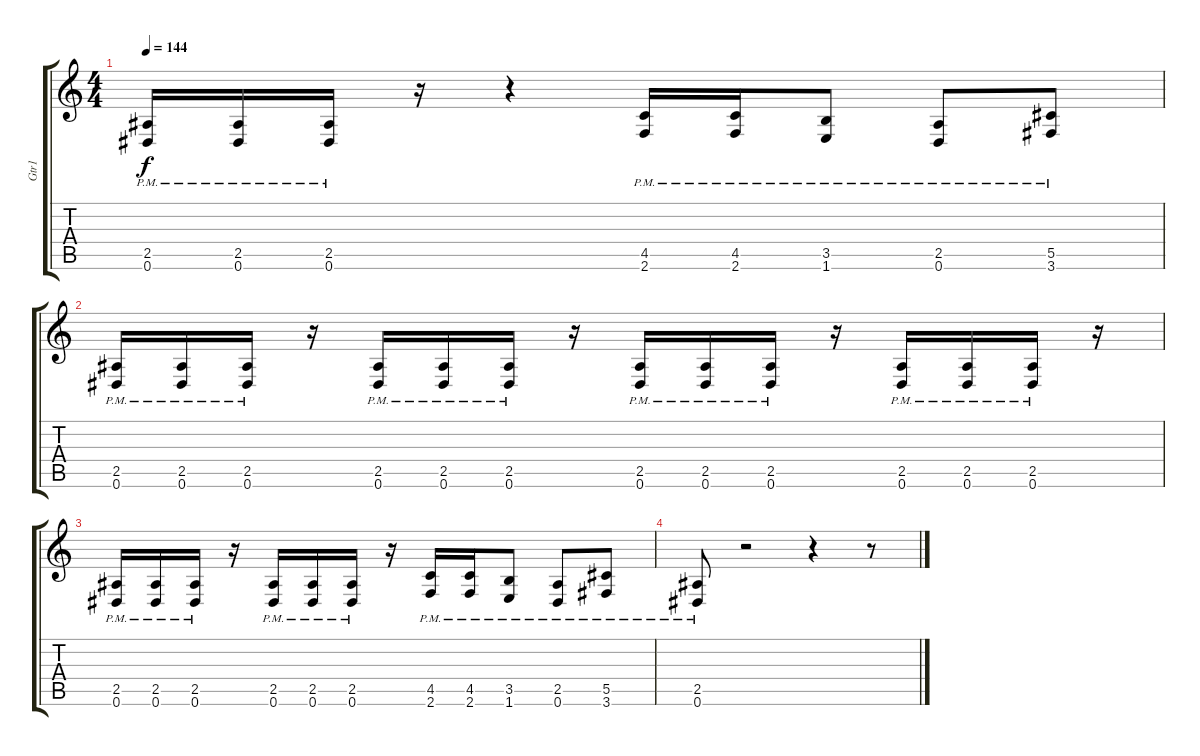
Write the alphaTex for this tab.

\track ("Gtr1" "Gtr1") {instrument distortionguitar}
\staff {score tabs}
\tuning (Eb4 Bb3 Gb3 Db3 Ab2 Eb2) {hide}
\ts (4 4)
\tempo 144
\clef g2
\ks c
(2.5{pm} 0.6{pm}).16{dy f} (2.5{pm} 0.6{pm}).16 (2.5{pm} 0.6{pm}).16 r.16 r.4 (4.5{pm} 2.6{pm}).16 (4.5{pm} 2.6{pm}).16 (3.5{pm} 1.6{pm}).8 (2.5{pm} 0.6{pm}).8 (5.5{pm} 3.6{pm}).8 |
(2.5{pm} 0.6{pm}).16 (2.5{pm} 0.6{pm}).16 (2.5{pm} 0.6{pm}).16 r.16 (2.5{pm} 0.6{pm}).16 (2.5{pm} 0.6{pm}).16 (2.5{pm} 0.6{pm}).16 r.16 (2.5{pm} 0.6{pm}).16 (2.5{pm} 0.6{pm}).16 (2.5{pm} 0.6{pm}).16 r.16 (2.5{pm} 0.6{pm}).16 (2.5{pm} 0.6{pm}).16 (2.5{pm} 0.6{pm}).16 r.16 |
(2.5{pm} 0.6{pm}).16 (2.5{pm} 0.6{pm}).16 (2.5{pm} 0.6{pm}).16 r.16 (2.5{pm} 0.6{pm}).16 (2.5{pm} 0.6{pm}).16 (2.5{pm} 0.6{pm}).16 r.16 (4.5{pm} 2.6{pm}).16 (4.5{pm} 2.6{pm}).16 (3.5{pm} 1.6{pm}).8 (2.5{pm} 0.6{pm}).8 (5.5{pm} 3.6{pm}).8 |
(2.5{pm} 0.6{pm}).8 r.2 r.4 r.8
